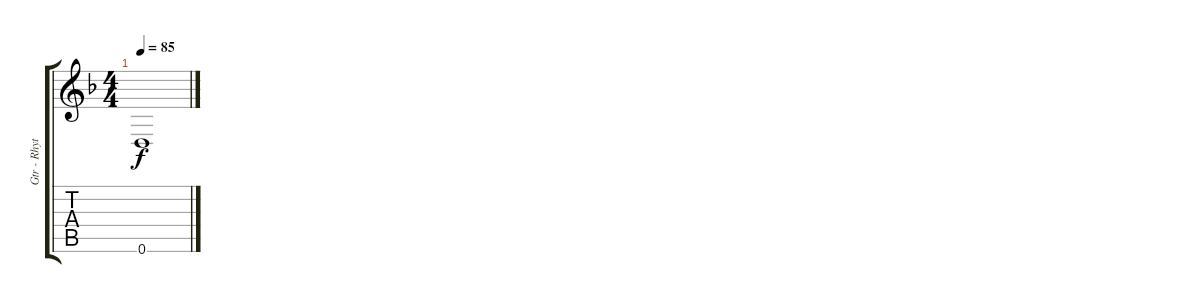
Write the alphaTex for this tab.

\track ("Gtr - Rhythm 2" "Gtr - Rhyt") {instrument overdrivenguitar}
\staff {score tabs}
\tuning (E4 B3 G3 D3 A2 D2) {hide}
\ts (4 4)
\tempo 85
\clef g2
\ks dminor
0.6{t}.1{dy f}
